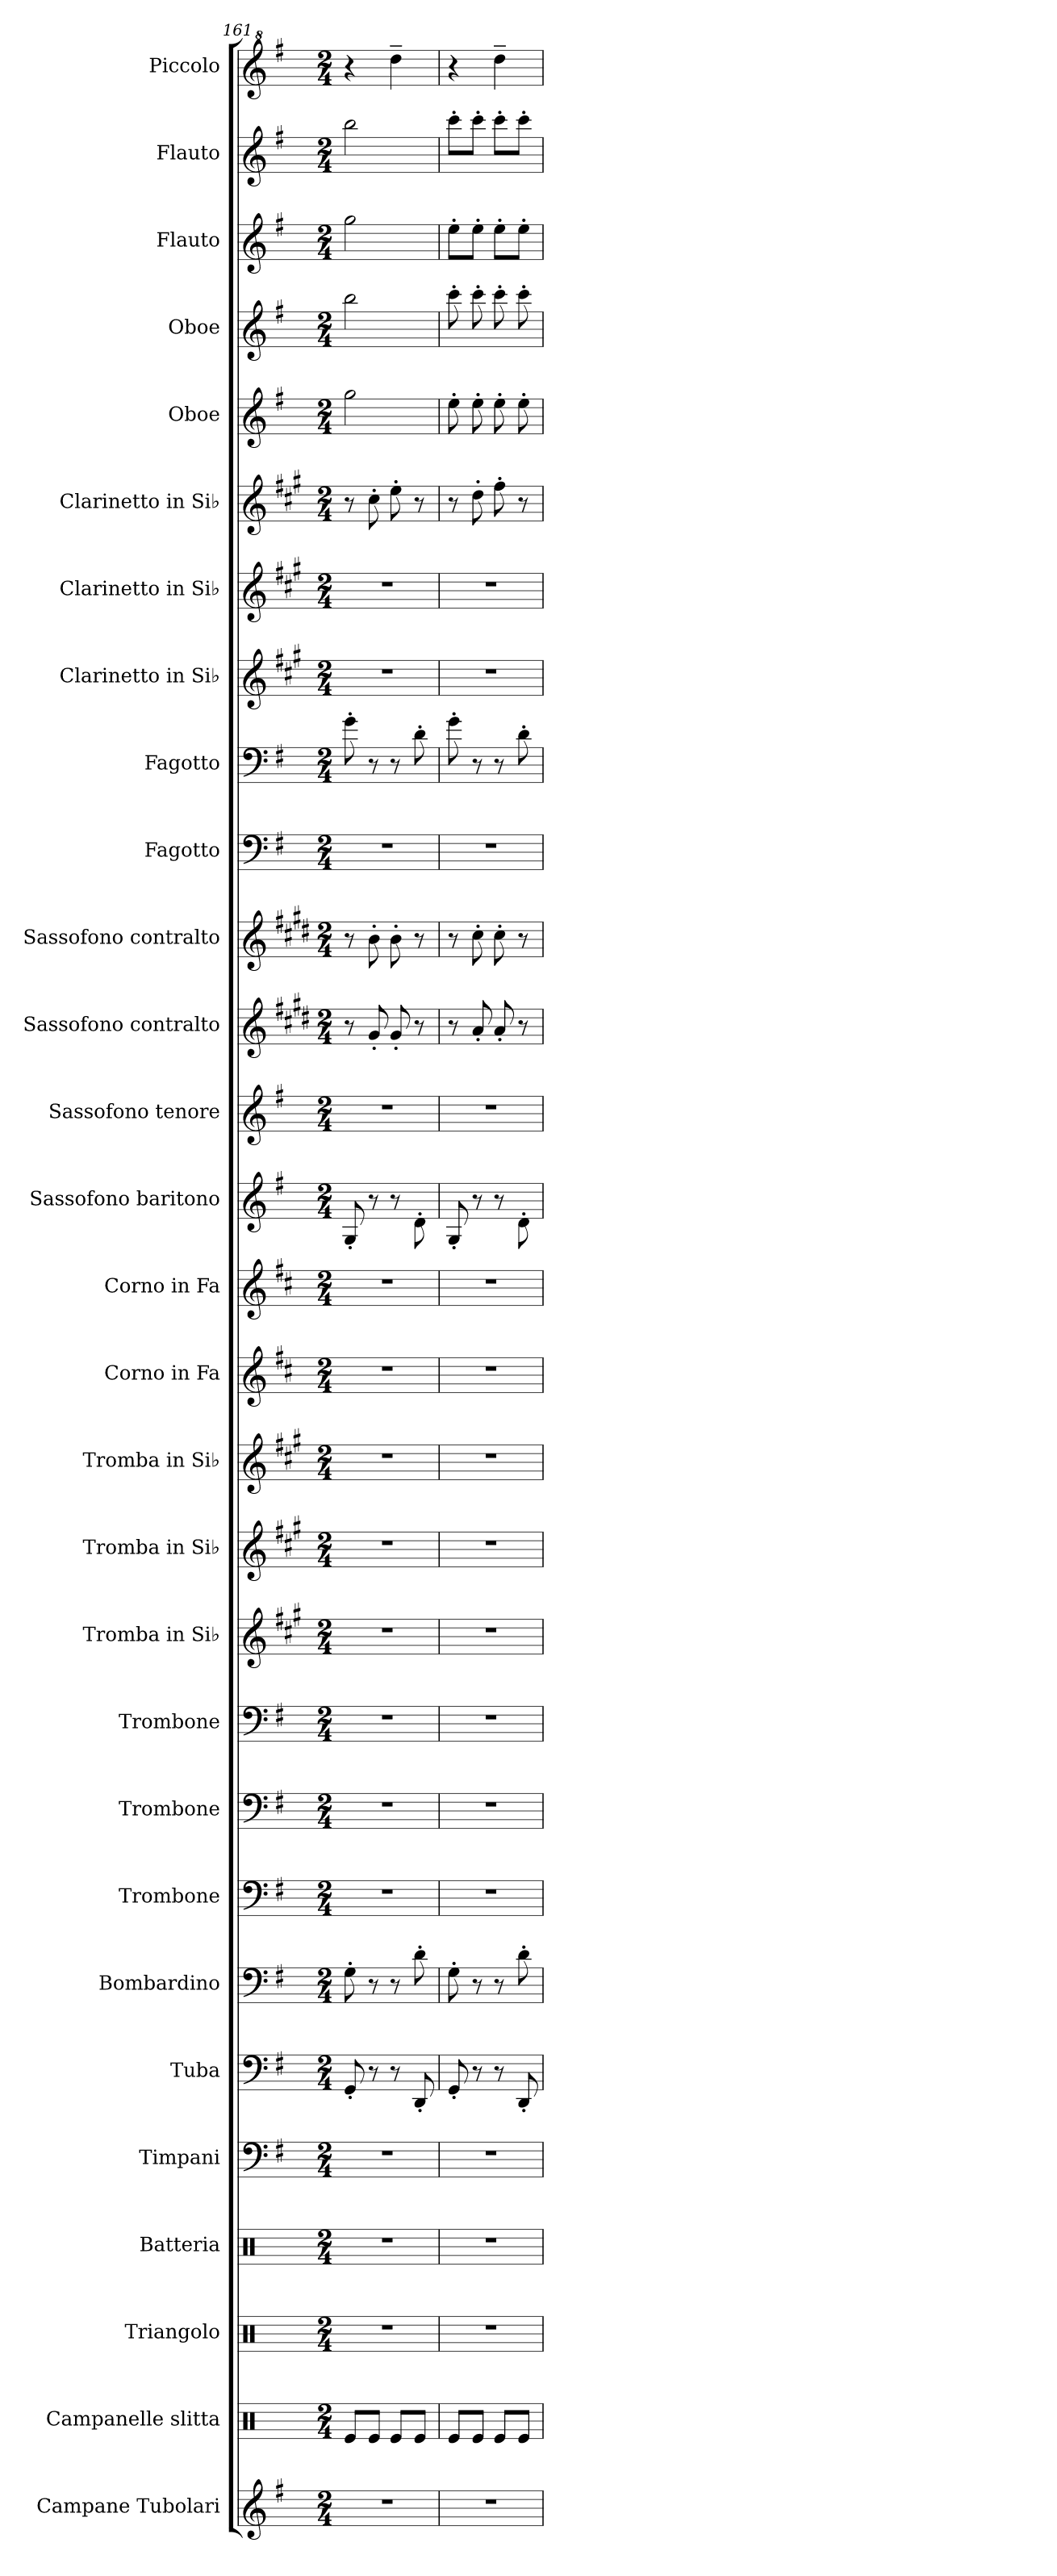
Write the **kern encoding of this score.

**kern	**kern	**kern	**kern	**kern	**kern	**kern	**kern	**kern	**kern	**kern	**kern	**kern	**kern	**kern	**kern	**kern	**kern	**kern	**kern	**kern	**kern	**kern	**kern	**kern	**kern	**kern	**kern	**kern
*part29	*part28	*part27	*part26	*part25	*part24	*part23	*part22	*part21	*part20	*part19	*part18	*part17	*part16	*part15	*part14	*part13	*part12	*part11	*part10	*part9	*part8	*part7	*part6	*part5	*part4	*part3	*part2	*part1
*staff29	*staff28	*staff27	*staff26	*staff25	*staff24	*staff23	*staff22	*staff21	*staff20	*staff19	*staff18	*staff17	*staff16	*staff15	*staff14	*staff13	*staff12	*staff11	*staff10	*staff9	*staff8	*staff7	*staff6	*staff5	*staff4	*staff3	*staff2	*staff1
*I"Campane Tubolari	*I"Campanelle slitta	*I"Triangolo	*I"Batteria	*I"Timpani	*I"Tuba	*I"Bombardino	*I"Trombone	*I"Trombone	*I"Trombone	*I"Tromba in Si♭	*I"Tromba in Si♭	*I"Tromba in Si♭	*I"Corno in Fa	*I"Corno in Fa	*I"Sassofono baritono	*I"Sassofono tenore	*I"Sassofono contralto	*I"Sassofono contralto	*I"Fagotto	*I"Fagotto	*I"Clarinetto in Si♭	*I"Clarinetto in Si♭	*I"Clarinetto in Si♭	*I"Oboe	*I"Oboe	*I"Flauto	*I"Flauto	*I"Piccolo
*I'Camp. tb.	*	*I'Triang.	*I'Batt.	*I'Timp.	*I'Tba.	*	*I'Tbn.	*I'Tbn.	*I'Tbn.	*I'Tr. Si♭	*I'Tr. Si♭	*I'Tr. Si♭	*I'Cor. Fa	*I'Cor. Fa	*	*	*	*	*I'Fag.	*I'Fag.	*I'Cl. Si♭	*I'Cl. Si♭	*I'Cl. Si♭	*I'Ob.	*I'Ob.	*I'Fl.	*I'Fl.	*
!!LO:PB:g=z
*clefG2	*clefX	*clefX	*clefX	*clefF4	*clefF4	*clefF4	*clefF4	*clefF4	*clefF4	*clefG2	*clefG2	*clefG2	*clefG2	*clefG2	*clefG2	*clefG2	*clefG2	*clefG2	*clefF4	*clefF4	*clefG2	*clefG2	*clefG2	*clefG2	*clefG2	*clefG2	*clefG2	*clefG^2
*	*	*	*	*	*	*	*	*	*	*ITrd1c2	*ITrd1c2	*ITrd1c2	*ITrd4c7	*ITrd4c7	*ITrd12c21	*ITrd8c14	*ITrd5c9	*ITrd5c9	*	*	*ITrd1c2	*ITrd1c2	*ITrd1c2	*	*	*	*	*ITrd-7c-12
*k[f#]	*k[]	*k[]	*k[]	*k[f#]	*k[f#]	*k[f#]	*k[f#]	*k[f#]	*k[f#]	*k[f#]	*k[f#]	*k[f#]	*k[f#]	*k[f#]	*k[f#]	*k[f#]	*k[f#]	*k[f#]	*k[f#]	*k[f#]	*k[f#]	*k[f#]	*k[f#]	*k[f#]	*k[f#]	*k[f#]	*k[f#]	*k[f#]
*M2/4	*M2/4	*M2/4	*M2/4	*M2/4	*M2/4	*M2/4	*M2/4	*M2/4	*M2/4	*M2/4	*M2/4	*M2/4	*M2/4	*M2/4	*M2/4	*M2/4	*M2/4	*M2/4	*M2/4	*M2/4	*M2/4	*M2/4	*M2/4	*M2/4	*M2/4	*M2/4	*M2/4	*M2/4
=161	=161	=161	=161	=161	=161	=161	=161	=161	=161	=161	=161	=161	=161	=161	=161	=161	=161	=161	=161	=161	=161	=161	=161	=161	=161	=161	=161	=161
2r	8Re/L	2r	2r	2r	8GG'/	8G'\	2r	2r	2r	2r	2r	2r	2r	2r	8GG'/	2r	8r	8r	2r	8g'\	2r	2r	8r	2gg\	2bb\	2gg\	2bb\	4r
.	8Re/J	.	.	.	8r	8r	.	.	.	.	.	.	.	.	8r	.	8B'/	8d'\	.	8r	.	.	8b'\	.	.	.	.	.
.	8Re/L	.	.	.	8r	8r	.	.	.	.	.	.	.	.	8r	.	8B'/	8d'\	.	8r	.	.	8dd'\	.	.	.	.	4dddd~\
.	8Re/J	.	.	.	8DD'/	8d'\	.	.	.	.	.	.	.	.	8D'\	.	8r	8r	.	8d'\	.	.	8r	.	.	.	.	.
=162	=162	=162	=162	=162	=162	=162	=162	=162	=162	=162	=162	=162	=162	=162	=162	=162	=162	=162	=162	=162	=162	=162	=162	=162	=162	=162	=162	=162
2r	8Re/L	2r	2r	2r	8GG'/	8G'\	2r	2r	2r	2r	2r	2r	2r	2r	8GG'/	2r	8r	8r	2r	8g'\	2r	2r	8r	8ee'\	8ccc'\	8ee'\L	8ccc'\L	4r
.	8Re/J	.	.	.	8r	8r	.	.	.	.	.	.	.	.	8r	.	8c'/	8e'\	.	8r	.	.	8cc'\	8ee'\	8ccc'\	8ee'\J	8ccc'\J	.
.	8Re/L	.	.	.	8r	8r	.	.	.	.	.	.	.	.	8r	.	8c'/	8e'\	.	8r	.	.	8ee'\	8ee'\	8ccc'\	8ee'\L	8ccc'\L	4dddd~\
.	8Re/J	.	.	.	8DD'/	8d'\	.	.	.	.	.	.	.	.	8D'\	.	8r	8r	.	8d'\	.	.	8r	8ee'\	8ccc'\	8ee'\J	8ccc'\J	.
=	=	=	=	=	=	=	=	=	=	=	=	=	=	=	=	=	=	=	=	=	=	=	=	=	=	=	=	=
*-	*-	*-	*-	*-	*-	*-	*-	*-	*-	*-	*-	*-	*-	*-	*-	*-	*-	*-	*-	*-	*-	*-	*-	*-	*-	*-	*-	*-
